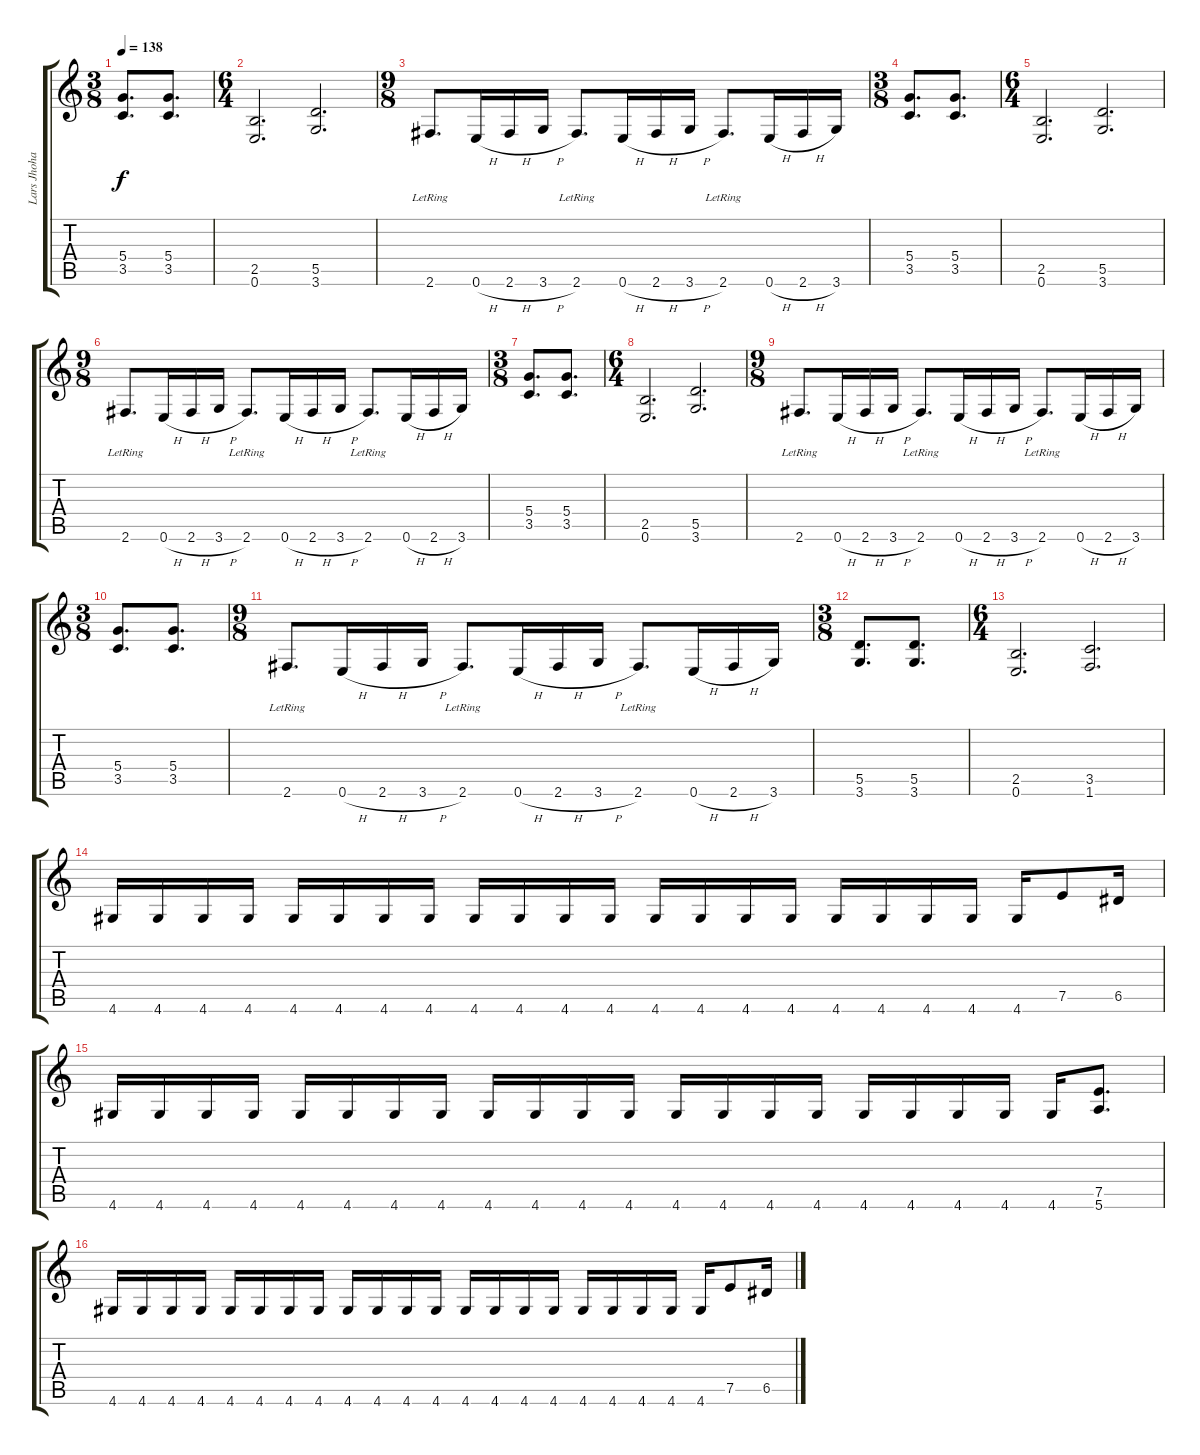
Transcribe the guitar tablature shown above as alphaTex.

\track ("Lars Jhohansson" "Lars Jhoha") {instrument distortionguitar}
\staff {score tabs}
\tuning (E4 B3 G3 D3 A2 E2) {hide}
\ts (3 8)
\tempo 138
\clef g2
\ks c
(5.4 3.5).8{d dy f} (5.4 3.5).8{d} |
\ts (6 4)
(2.5 0.6).2{d} (5.5 3.6).2{d} |
\ts (9 8)
2.6{lr}.8{d} 0.6{h}.16 2.6{h}.16 3.6{h}.16 2.6{lr}.8{d} 0.6{h}.16 2.6{h}.16 3.6{h}.16 2.6{lr}.8{d} 0.6{h}.16 2.6{h}.16 3.6.16 |
\ts (3 8)
(5.4 3.5).8{d} (5.4 3.5).8{d} |
\ts (6 4)
(2.5 0.6).2{d} (5.5 3.6).2{d} |
\ts (9 8)
2.6{lr}.8{d} 0.6{h}.16 2.6{h}.16 3.6{h}.16 2.6{lr}.8{d} 0.6{h}.16 2.6{h}.16 3.6{h}.16 2.6{lr}.8{d} 0.6{h}.16 2.6{h}.16 3.6.16 |
\ts (3 8)
(5.4 3.5).8{d} (5.4 3.5).8{d} |
\ts (6 4)
(2.5 0.6).2{d} (5.5 3.6).2{d} |
\ts (9 8)
2.6{lr}.8{d} 0.6{h}.16 2.6{h}.16 3.6{h}.16 2.6{lr}.8{d} 0.6{h}.16 2.6{h}.16 3.6{h}.16 2.6{lr}.8{d} 0.6{h}.16 2.6{h}.16 3.6.16 |
\ts (3 8)
(5.4 3.5).8{d} (5.4 3.5).8{d} |
\ts (9 8)
2.6{lr}.8{d} 0.6{h}.16 2.6{h}.16 3.6{h}.16 2.6{lr}.8{d} 0.6{h}.16 2.6{h}.16 3.6{h}.16 2.6{lr}.8{d} 0.6{h}.16 2.6{h}.16 3.6.16 |
\ts (3 8)
(5.5 3.6).8{d} (5.5 3.6).8{d} |
\ts (6 4)
(2.5 0.6).2{d} (3.5 1.6).2{d} |
4.6.16 4.6.16 4.6.16 4.6.16 4.6.16 4.6.16 4.6.16 4.6.16 4.6.16 4.6.16 4.6.16 4.6.16 4.6.16 4.6.16 4.6.16 4.6.16 4.6.16 4.6.16 4.6.16 4.6.16 4.6.16 7.5.8 6.5.16 |
4.6.16 4.6.16 4.6.16 4.6.16 4.6.16 4.6.16 4.6.16 4.6.16 4.6.16 4.6.16 4.6.16 4.6.16 4.6.16 4.6.16 4.6.16 4.6.16 4.6.16 4.6.16 4.6.16 4.6.16 4.6.16 (7.5 5.6).8{d} |
4.6.16 4.6.16 4.6.16 4.6.16 4.6.16 4.6.16 4.6.16 4.6.16 4.6.16 4.6.16 4.6.16 4.6.16 4.6.16 4.6.16 4.6.16 4.6.16 4.6.16 4.6.16 4.6.16 4.6.16 4.6.16 7.5.8 6.5.16
